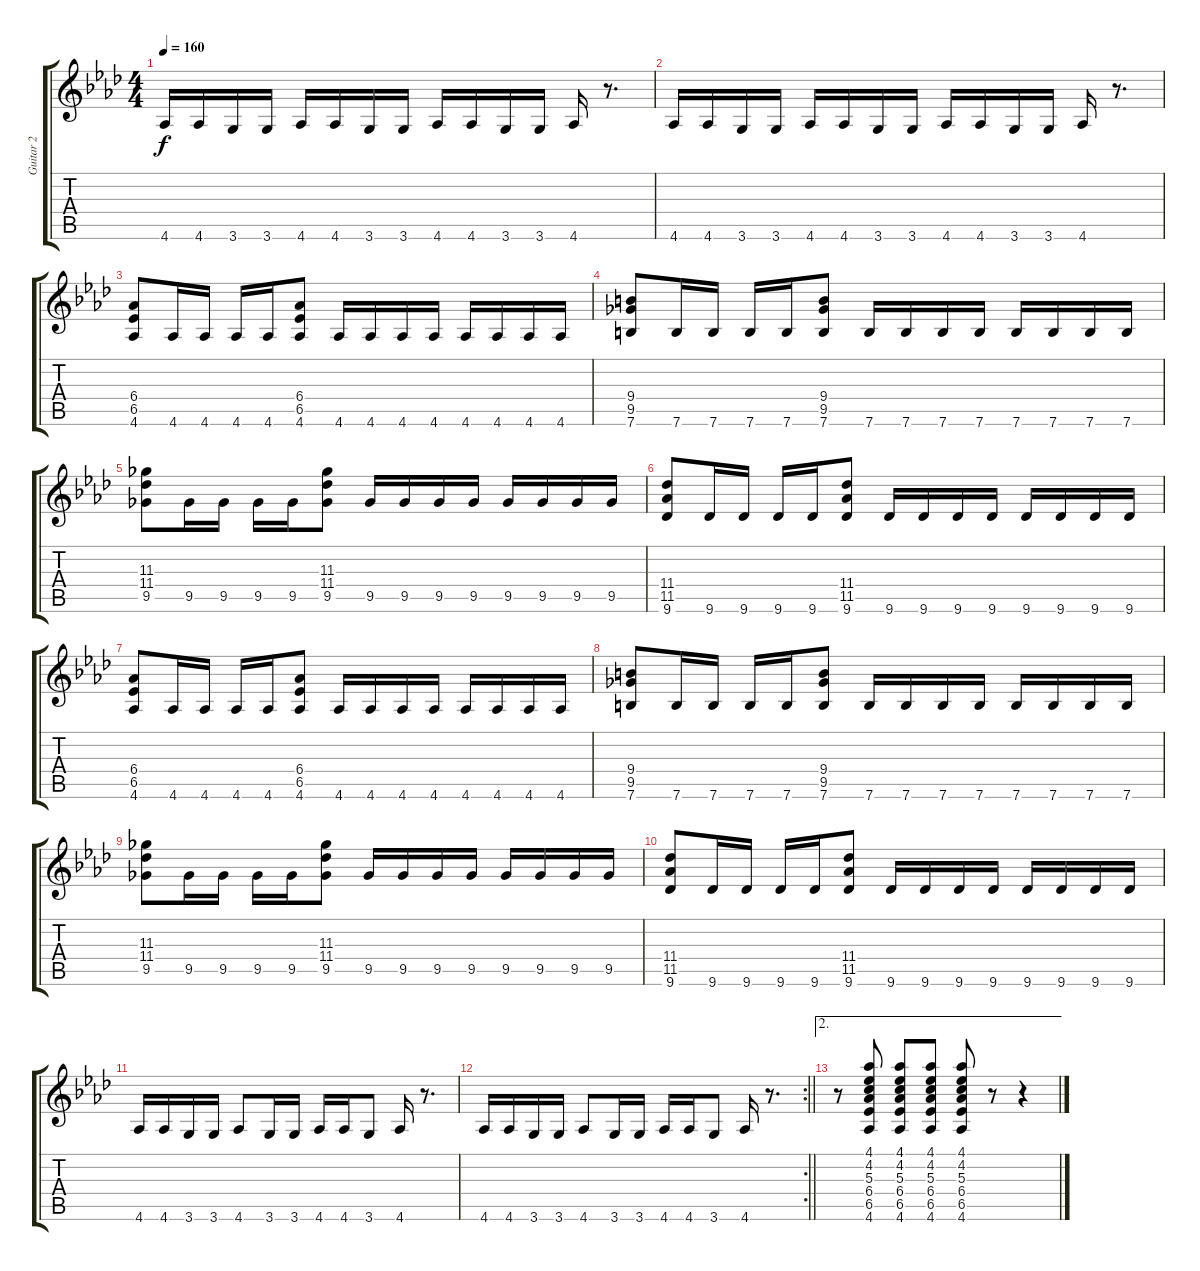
\track ("Guitar 2" "Guitar 2") {instrument distortionguitar}
\staff {score tabs}
\tuning (E4 B3 G3 D3 A2 E2) {hide}
\ts (4 4)
\tempo 160
\clef g2
\ks ab
4.6.16{dy f} 4.6.16 3.6.16 3.6.16 4.6.16 4.6.16 3.6.16 3.6.16 4.6.16 4.6.16 3.6.16 3.6.16 4.6.16 r.8{d} |
4.6.16 4.6.16 3.6.16 3.6.16 4.6.16 4.6.16 3.6.16 3.6.16 4.6.16 4.6.16 3.6.16 3.6.16 4.6.16 r.8{d} |
(6.4 6.5 4.6).8 4.6.16 4.6.16 4.6.16 4.6.16 (6.4 6.5 4.6).8 4.6.16 4.6.16 4.6.16 4.6.16 4.6.16 4.6.16 4.6.16 4.6.16 |
(9.4 9.5 7.6).8 7.6.16 7.6.16 7.6.16 7.6.16 (9.4 9.5 7.6).8 7.6.16 7.6.16 7.6.16 7.6.16 7.6.16 7.6.16 7.6.16 7.6.16 |
(11.3 11.4 9.5).8 9.5.16 9.5.16 9.5.16 9.5.16 (11.3 11.4 9.5).8 9.5.16 9.5.16 9.5.16 9.5.16 9.5.16 9.5.16 9.5.16 9.5.16 |
(11.4 11.5 9.6).8 9.6.16 9.6.16 9.6.16 9.6.16 (11.4 11.5 9.6).8 9.6.16 9.6.16 9.6.16 9.6.16 9.6.16 9.6.16 9.6.16 9.6.16 |
(6.4 6.5 4.6).8 4.6.16 4.6.16 4.6.16 4.6.16 (6.4 6.5 4.6).8 4.6.16 4.6.16 4.6.16 4.6.16 4.6.16 4.6.16 4.6.16 4.6.16 |
(9.4 9.5 7.6).8 7.6.16 7.6.16 7.6.16 7.6.16 (9.4 9.5 7.6).8 7.6.16 7.6.16 7.6.16 7.6.16 7.6.16 7.6.16 7.6.16 7.6.16 |
(11.3 11.4 9.5).8 9.5.16 9.5.16 9.5.16 9.5.16 (11.3 11.4 9.5).8 9.5.16 9.5.16 9.5.16 9.5.16 9.5.16 9.5.16 9.5.16 9.5.16 |
(11.4 11.5 9.6).8 9.6.16 9.6.16 9.6.16 9.6.16 (11.4 11.5 9.6).8 9.6.16 9.6.16 9.6.16 9.6.16 9.6.16 9.6.16 9.6.16 9.6.16 |
4.6.16{volume 11 balance 12} 4.6.16 3.6.16 3.6.16 4.6.8 3.6.16 3.6.16 4.6.16 4.6.16 3.6.8 4.6.16 r.8{d} |
\rc 2
\barLineRight lightlight
4.6.16 4.6.16 3.6.16 3.6.16 4.6.8 3.6.16 3.6.16 4.6.16 4.6.16 3.6.8 4.6.16 r.8{d} |
\ae 2
r.8 (4.1 4.2 5.3 6.4 6.5 4.6).8 (4.1 4.2 5.3 6.4 6.5 4.6).8 (4.1 4.2 5.3 6.4 6.5 4.6).8 (4.1 4.2 5.3 6.4 6.5 4.6).8 r.8 r.4
